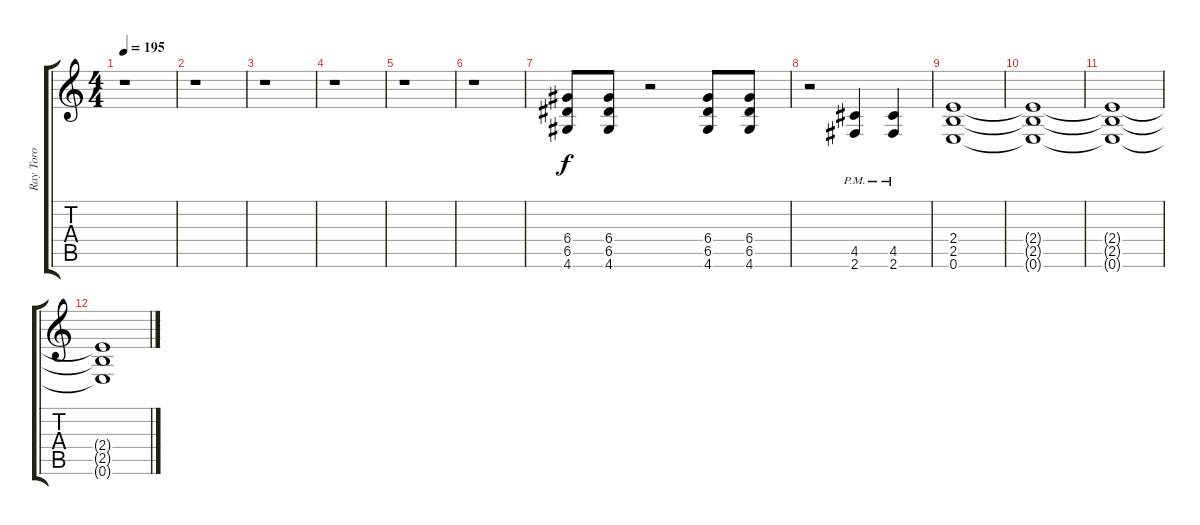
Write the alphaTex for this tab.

\track ("Ray Toro" "Ray Toro") {instrument distortionguitar}
\staff {score tabs}
\tuning (E4 B3 G3 D3 A2 E2) {hide}
\ts (4 4)
\tempo 195
\clef g2
\ks c
r.1{dy f} |
r.1 |
r.1 |
r.1 |
r.1 |
r.1 |
(6.4 6.5 4.6).8 (6.4 6.5 4.6).8 r.2 (6.4 6.5 4.6).8 (6.4 6.5 4.6).8 |
r.2 (4.5{pm} 2.6{pm}).4 (4.5{pm} 2.6{pm}).4 |
(2.4 2.5 0.6).1 |
(2.4{t} 2.5{t} 0.6{t}).1 |
(2.4{t} 2.5{t} 0.6{t}).1 |
(2.4{t} 2.5{t} 0.6{t}).1
